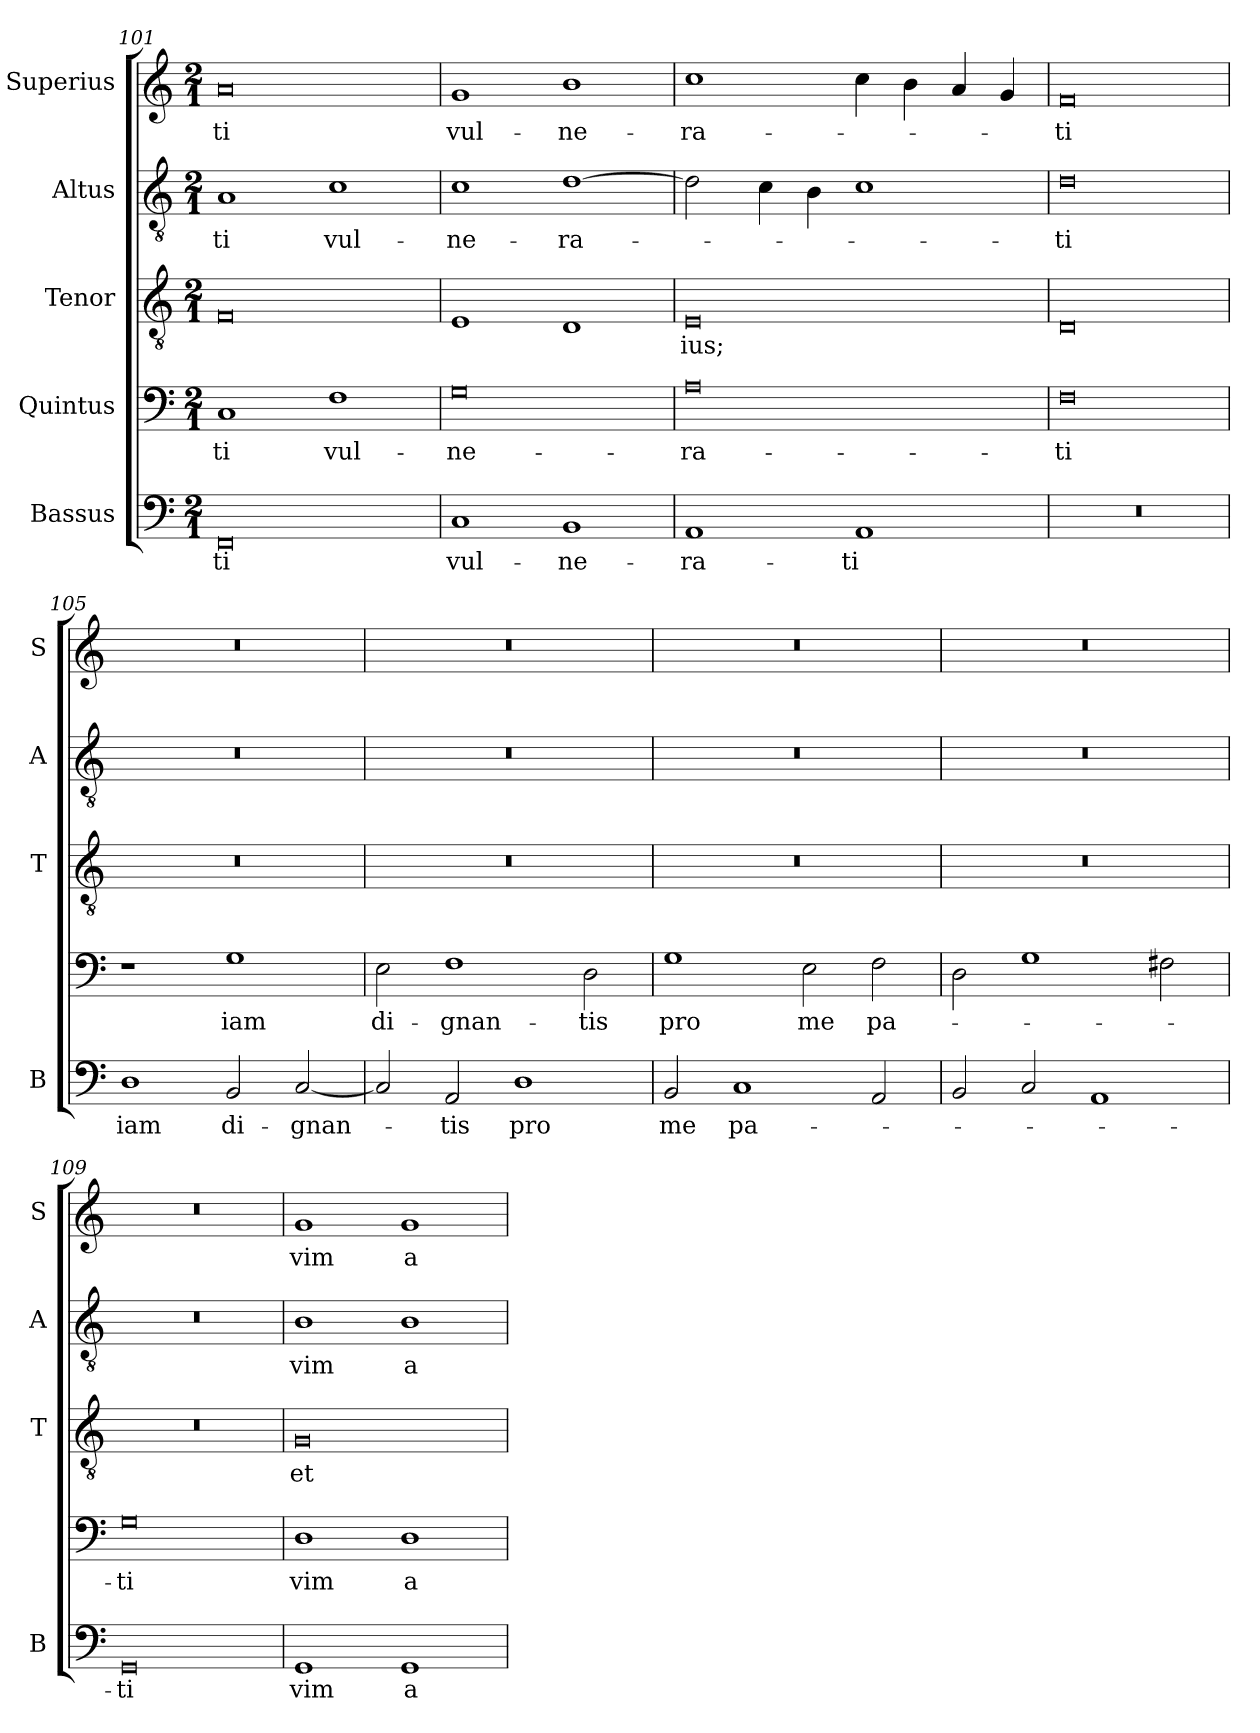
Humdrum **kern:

**kern	**text	**kern	**text	**kern	**text	**kern	**text	**kern	**text
*part5	*part5	*part4	*part4	*part3	*part3	*part2	*part2	*part1	*part1
*staff5	*staff5	*staff4	*staff4	*staff3	*staff3	*staff2	*staff2	*staff1	*staff1
*I"Bassus	*	*I"Quintus	*	*I"Tenor	*	*I"Altus	*	*I"Superius	*
*I'B	*	*	*	*I'T	*	*I'A	*	*I'S	*
*clefF4	*	*clefF4	*	*clefGv2	*	*clefGv2	*	*clefG2	*
*k[]	*	*k[]	*	*k[]	*	*k[]	*	*k[]	*
*M2/1	*	*M2/1	*	*M2/1	*	*M2/1	*	*M2/1	*
=101	=101	=101	=101	=101	=101	=101	=101	=101	=101
!	!LO:LY:i	!	!LO:LY:i	!	!	!	!	!	!
0FF	-ti	1C	-ti	0F	.	1A	-ti	0a	-ti
!	!	!	!LO:LY:i	!	!	!	!	!	!
.	.	1F	vul-	.	.	1c	vul-	.	.
=102	=102	=102	=102	=102	=102	=102	=102	=102	=102
!	!LO:LY:i	!	!LO:LY:i	!	!	!	!	!	!
1C	vul-	0G	-ne-	1E	.	1c	-ne-	1g	vul-
!	!LO:LY:i	!	!	!	!	!	!	!	!
1BB	-ne-	.	.	1D	.	[1d	-ra-	1b	-ne-
=103	=103	=103	=103	=103	=103	=103	=103	=103	=103
!	!LO:LY:i	!	!LO:LY:i	!	!	!	!	!	!
1AA	-ra-	0A	-ra-	0E	-ius;	2d]	.	1cc	-ra-
.	.	.	.	.	.	4c	.	.	.
.	.	.	.	.	.	4B	.	.	.
!	!LO:LY:i	!	!	!	!	!	!	!	!
1AA	-ti	.	.	.	.	1c	.	4cc	.
.	.	.	.	.	.	.	.	4b	.
.	.	.	.	.	.	.	.	4a	.
.	.	.	.	.	.	.	.	4g	.
=104	=104	=104	=104	=104	=104	=104	=104	=104	=104
!	!	!	!LO:LY:i	!	!	!	!	!	!
0r	.	0F	-ti	0D	.	0d	-ti	0f	-ti
=105	=105	=105	=105	=105	=105	=105	=105	=105	=105
!	!LO:LY:i	!	!	!	!	!	!	!	!
1D	iam	1r	.	0r	.	0r	.	0r	.
!	!LO:LY:i	!	!LO:LY:i	!	!	!	!	!	!
2BB	di-	1G	iam	.	.	.	.	.	.
!	!LO:LY:i	!	!	!	!	!	!	!	!
[2C	-gnan-	.	.	.	.	.	.	.	.
=106	=106	=106	=106	=106	=106	=106	=106	=106	=106
!	!	!	!LO:LY:i	!	!	!	!	!	!
2C]	.	2E	di-	0r	.	0r	.	0r	.
!	!LO:LY:i	!	!LO:LY:i	!	!	!	!	!	!
2AA	-tis	1F	-gnan-	.	.	.	.	.	.
!	!LO:LY:i	!	!	!	!	!	!	!	!
1D	pro	.	.	.	.	.	.	.	.
!	!	!	!LO:LY:i	!	!	!	!	!	!
.	.	2D	-tis	.	.	.	.	.	.
=107	=107	=107	=107	=107	=107	=107	=107	=107	=107
!	!LO:LY:i	!	!LO:LY:i	!	!	!	!	!	!
2BB	me	1G	pro	0r	.	0r	.	0r	.
!	!LO:LY:i	!	!	!	!	!	!	!	!
1C	pa-	.	.	.	.	.	.	.	.
!	!	!	!LO:LY:i	!	!	!	!	!	!
.	.	2E	me	.	.	.	.	.	.
!	!	!	!LO:LY:i	!	!	!	!	!	!
2AA	.	2F	pa-	.	.	.	.	.	.
=108	=108	=108	=108	=108	=108	=108	=108	=108	=108
2BB	.	2D	.	0r	.	0r	.	0r	.
2C	.	1G	.	.	.	.	.	.	.
1AA	.	.	.	.	.	.	.	.	.
.	.	2F#X	.	.	.	.	.	.	.
=109	=109	=109	=109	=109	=109	=109	=109	=109	=109
!	!LO:LY:i	!	!LO:LY:i	!	!	!	!	!	!
0GG	-ti	0G	-ti	0r	.	0r	.	0r	.
=110	=110	=110	=110	=110	=110	=110	=110	=110	=110
!	!LO:LY:i	!	!LO:LY:i	!	!	!	!	!	!
1GG	vim	1D	vim	0G	et	1B	vim	1g	vim
!	!LO:LY:i	!	!LO:LY:i	!	!	!	!	!	!
1GG	a-	1D	a-	.	.	1B	a-	1g	a-
=	=	=	=	=	=	=	=	=	=
*-	*-	*-	*-	*-	*-	*-	*-	*-	*-
